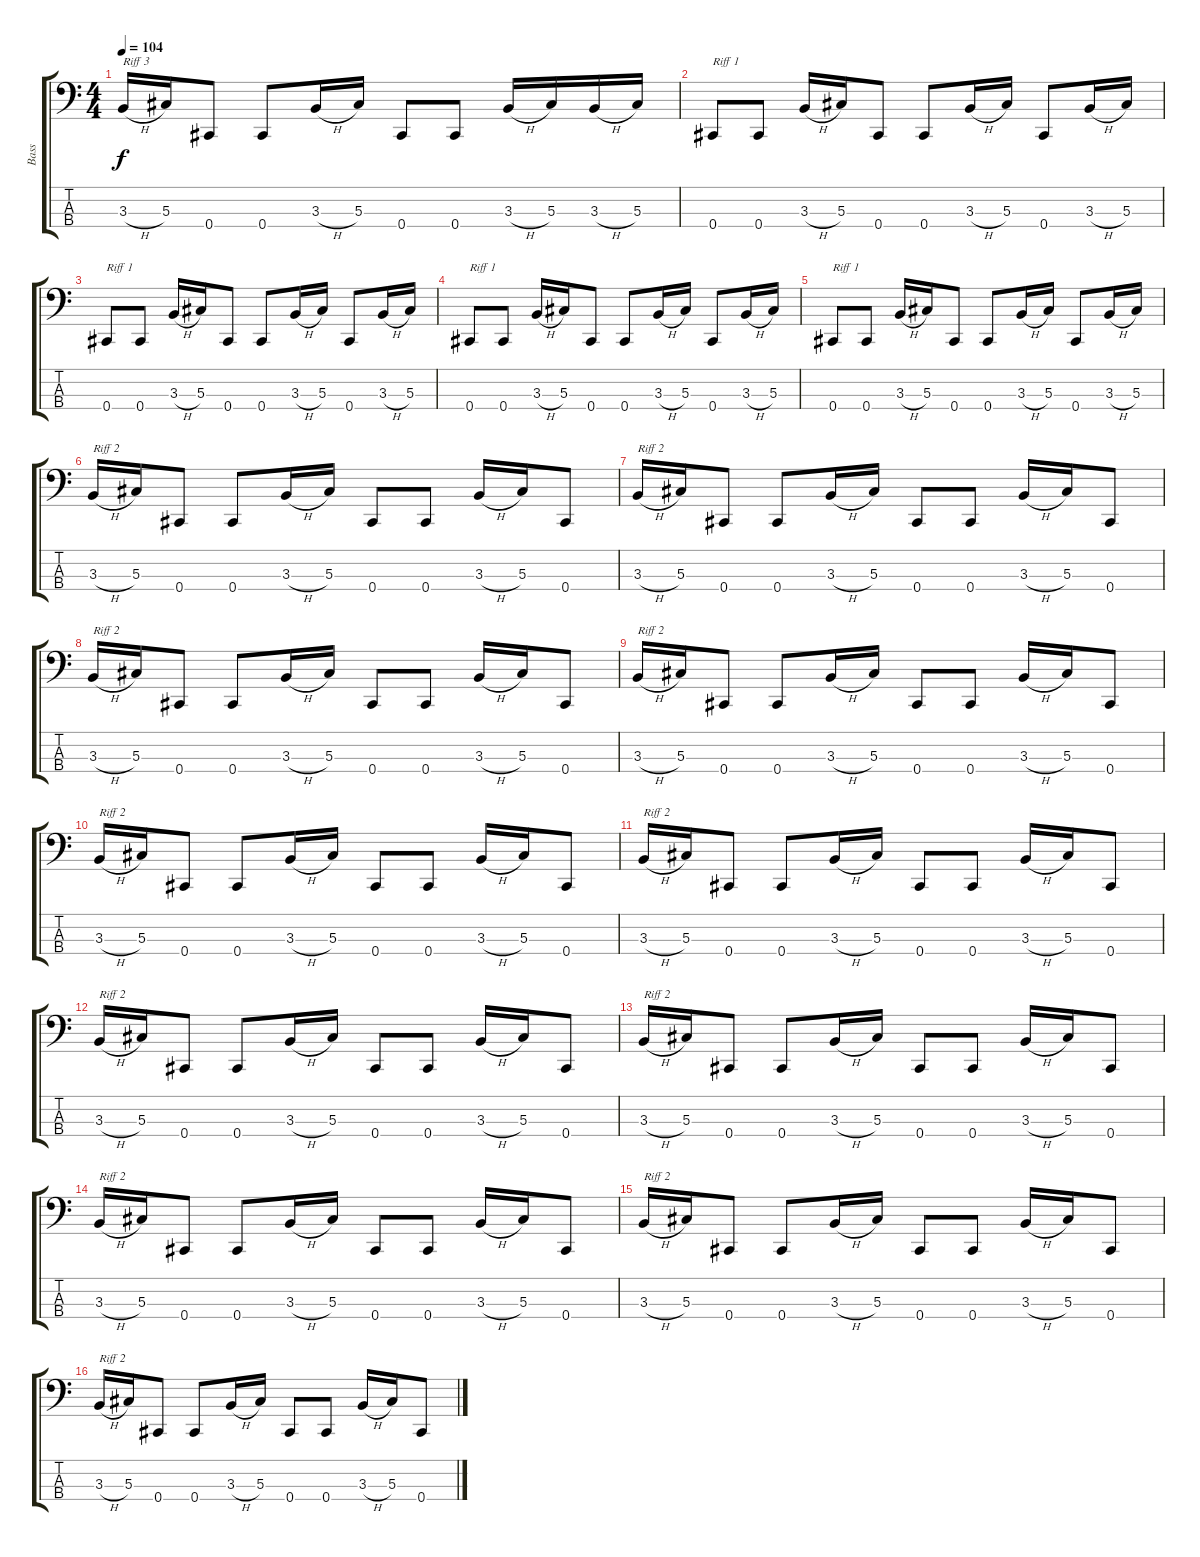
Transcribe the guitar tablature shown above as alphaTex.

\track ("Bass" "Bass") {instrument electricbassfinger}
\staff {score tabs}
\tuning (Gb2 Db2 Ab1 Db1) {hide}
\ts (4 4)
\tempo 104
\clef f4
\ks c
3.3{h}.16{txt "Riff 3" dy f} 5.3.16 0.4.8 0.4.8 3.3{h}.16 5.3.16 0.4.8 0.4.8 3.3{h}.16 5.3.16 3.3{h}.16 5.3.16 |
0.4.8{txt "Riff 1"} 0.4.8 3.3{h}.16 5.3.16 0.4.8 0.4.8 3.3{h}.16 5.3.16 0.4.8 3.3{h}.16 5.3.16 |
0.4.8{txt "Riff 1"} 0.4.8 3.3{h}.16 5.3.16 0.4.8 0.4.8 3.3{h}.16 5.3.16 0.4.8 3.3{h}.16 5.3.16 |
0.4.8{txt "Riff 1"} 0.4.8 3.3{h}.16 5.3.16 0.4.8 0.4.8 3.3{h}.16 5.3.16 0.4.8 3.3{h}.16 5.3.16 |
0.4.8{txt "Riff 1"} 0.4.8 3.3{h}.16 5.3.16 0.4.8 0.4.8 3.3{h}.16 5.3.16 0.4.8 3.3{h}.16 5.3.16 |
3.3{h}.16{txt "Riff 2"} 5.3.16 0.4.8 0.4.8 3.3{h}.16 5.3.16 0.4.8 0.4.8 3.3{h}.16 5.3.16 0.4.8 |
3.3{h}.16{txt "Riff 2"} 5.3.16 0.4.8 0.4.8 3.3{h}.16 5.3.16 0.4.8 0.4.8 3.3{h}.16 5.3.16 0.4.8 |
3.3{h}.16{txt "Riff 2"} 5.3.16 0.4.8 0.4.8 3.3{h}.16 5.3.16 0.4.8 0.4.8 3.3{h}.16 5.3.16 0.4.8 |
3.3{h}.16{txt "Riff 2"} 5.3.16 0.4.8 0.4.8 3.3{h}.16 5.3.16 0.4.8 0.4.8 3.3{h}.16 5.3.16 0.4.8 |
3.3{h}.16{txt "Riff 2"} 5.3.16 0.4.8 0.4.8 3.3{h}.16 5.3.16 0.4.8 0.4.8 3.3{h}.16 5.3.16 0.4.8 |
3.3{h}.16{txt "Riff 2"} 5.3.16 0.4.8 0.4.8 3.3{h}.16 5.3.16 0.4.8 0.4.8 3.3{h}.16 5.3.16 0.4.8 |
3.3{h}.16{txt "Riff 2"} 5.3.16 0.4.8 0.4.8 3.3{h}.16 5.3.16 0.4.8 0.4.8 3.3{h}.16 5.3.16 0.4.8 |
3.3{h}.16{txt "Riff 2"} 5.3.16 0.4.8 0.4.8 3.3{h}.16 5.3.16 0.4.8 0.4.8 3.3{h}.16 5.3.16 0.4.8 |
3.3{h}.16{txt "Riff 2"} 5.3.16 0.4.8 0.4.8 3.3{h}.16 5.3.16 0.4.8 0.4.8 3.3{h}.16 5.3.16 0.4.8 |
3.3{h}.16{txt "Riff 2"} 5.3.16 0.4.8 0.4.8 3.3{h}.16 5.3.16 0.4.8 0.4.8 3.3{h}.16 5.3.16 0.4.8 |
3.3{h}.16{txt "Riff 2"} 5.3.16 0.4.8 0.4.8 3.3{h}.16 5.3.16 0.4.8 0.4.8 3.3{h}.16 5.3.16 0.4.8
